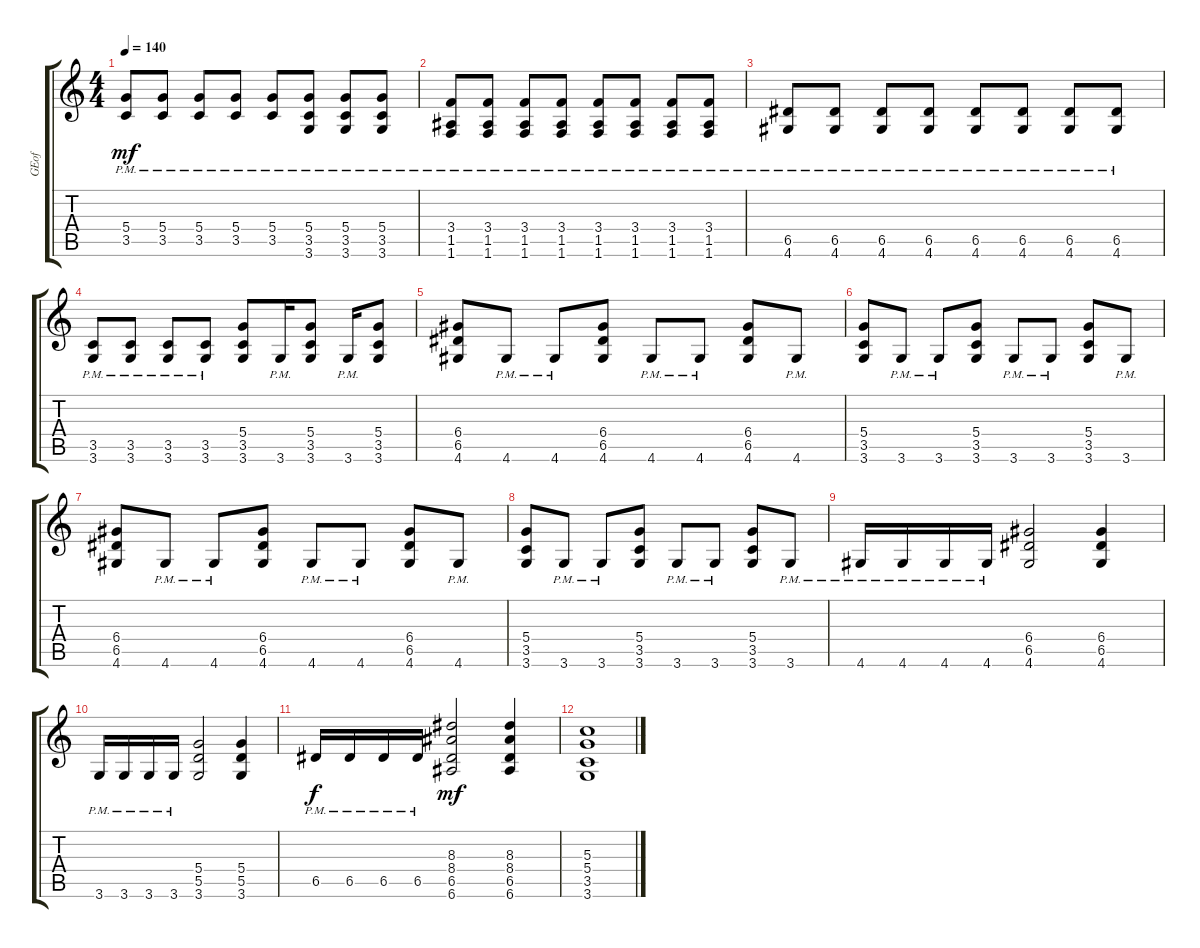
\track ("GEof" "GEof") {instrument distortionguitar}
\staff {score tabs}
\tuning (E4 B3 G3 D3 A2 E2) {hide}
\ts (4 4)
\tempo 140
\clef g2
\ks c
(5.4{pm} 3.5{pm}).8{dy mf} (5.4{pm} 3.5{pm}).8 (5.4{pm} 3.5{pm}).8 (5.4{pm} 3.5{pm}).8 (5.4{pm} 3.5{pm}).8 (5.4{pm} 3.5{pm} 3.6{pm}).8 (5.4{pm} 3.5{pm} 3.6{pm}).8 (5.4{pm} 3.5{pm} 3.6{pm}).8 |
(3.4{pm} 1.5{pm} 1.6{pm}).8 (3.4{pm} 1.5{pm} 1.6{pm}).8 (3.4{pm} 1.5{pm} 1.6{pm}).8 (3.4{pm} 1.5{pm} 1.6{pm}).8 (3.4{pm} 1.5{pm} 1.6{pm}).8 (3.4{pm} 1.5{pm} 1.6{pm}).8 (3.4{pm} 1.5{pm} 1.6{pm}).8 (3.4{pm} 1.5{pm} 1.6{pm}).8 |
(6.5{pm} 4.6{pm}).8 (6.5{pm} 4.6{pm}).8 (6.5{pm} 4.6{pm}).8 (6.5{pm} 4.6{pm}).8 (6.5{pm} 4.6{pm}).8 (6.5{pm} 4.6{pm}).8 (6.5{pm} 4.6{pm}).8 (6.5{pm} 4.6{pm}).8 |
(3.5 3.6{pm}).8 (3.5{pm} 3.6{pm}).8 (3.5{pm} 3.6{pm}).8 (3.5{pm} 3.6{pm}).8 (5.4 3.5 3.6).8 3.6{pm}.16 (5.4 3.5 3.6).8 3.6{pm}.16 (5.4 3.5 3.6).8 |
(6.4 6.5 4.6).8 4.6{pm}.8 4.6{pm}.8 (6.4 6.5 4.6).8 4.6{pm}.8 4.6{pm}.8 (6.4 6.5 4.6).8 4.6{pm}.8 |
(5.4 3.5 3.6).8 3.6{pm}.8 3.6{pm}.8 (5.4 3.5 3.6).8 3.6{pm}.8 3.6{pm}.8 (5.4 3.5 3.6).8 3.6{pm}.8 |
(6.4 6.5 4.6).8 4.6{pm}.8 4.6{pm}.8 (6.4 6.5 4.6).8 4.6{pm}.8 4.6{pm}.8 (6.4 6.5 4.6).8 4.6{pm}.8 |
(5.4 3.5 3.6).8 3.6{pm}.8 3.6{pm}.8 (5.4 3.5 3.6).8 3.6{pm}.8 3.6{pm}.8 (5.4 3.5 3.6).8 3.6{pm}.8 |
4.6{pm}.16 4.6{pm}.16 4.6{pm}.16 4.6{pm}.16 (6.4 6.5 4.6).2 (6.4 6.5 4.6).4 |
3.6{pm}.16 3.6{pm}.16 3.6{pm}.16 3.6{pm}.16 (5.4 5.5 3.6).2 (5.4 5.5 3.6).4 |
6.5{pm}.16{dy f} 6.5{pm}.16 6.5{pm}.16 6.5{pm}.16 (8.3 8.4 6.5 6.6).2{dy mf} (8.3 8.4 6.5 6.6).4 |
(5.3 5.4 3.5 3.6).1
